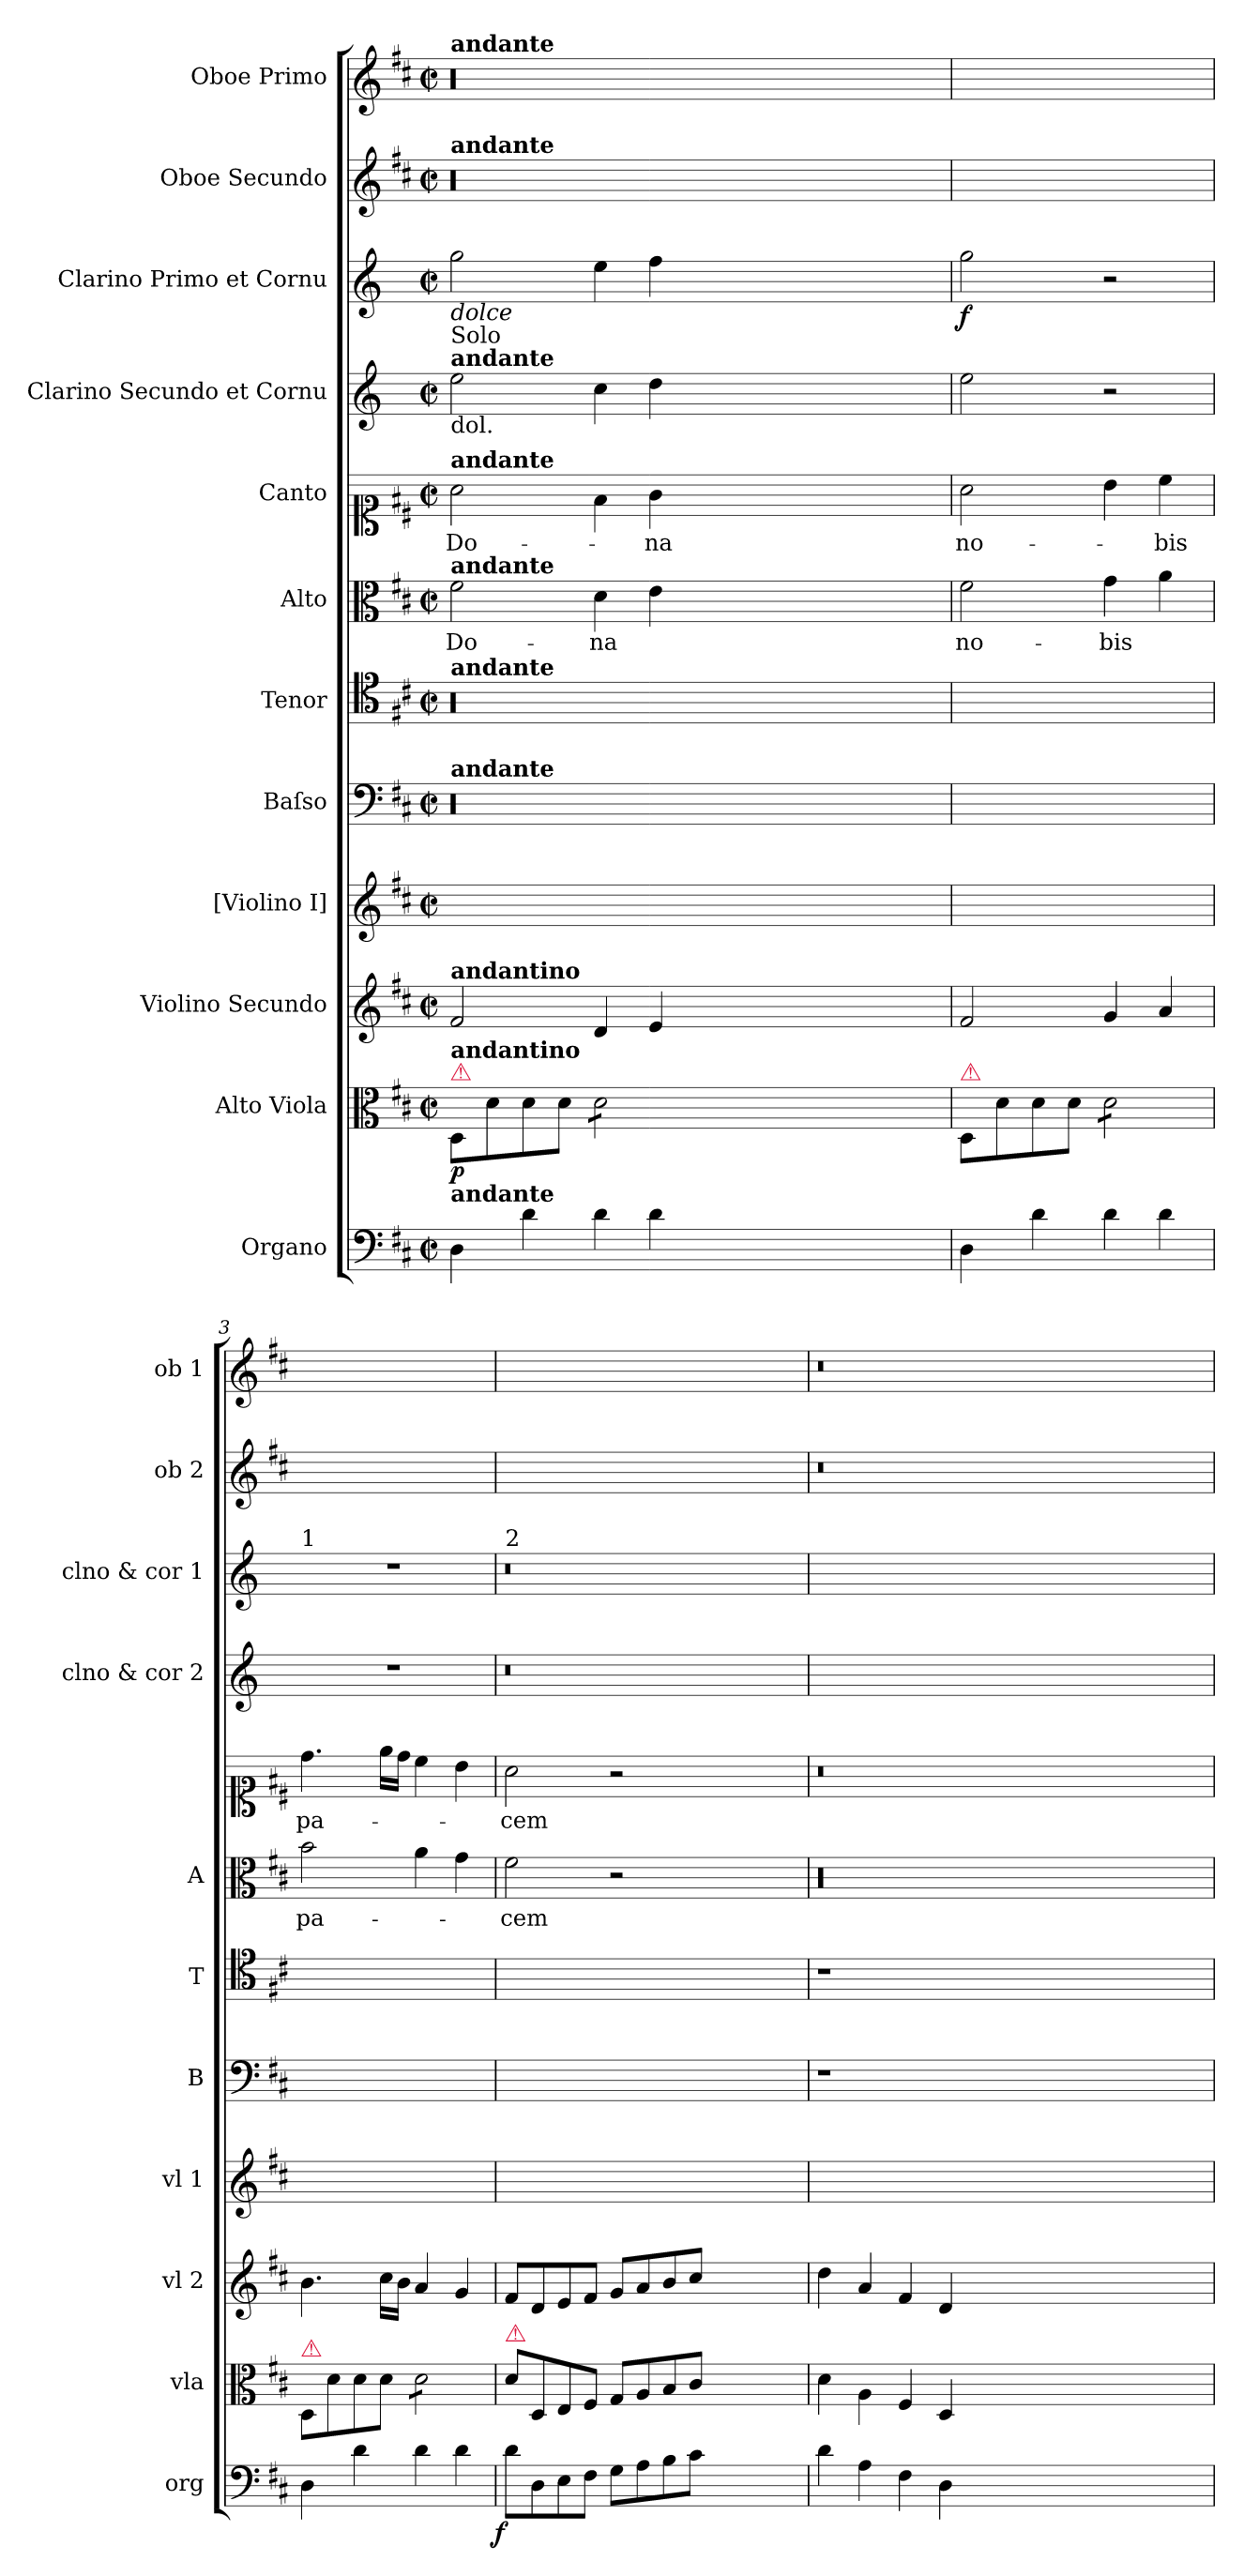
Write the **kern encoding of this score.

**kern	**dynam	**kern	**dynam	**kern	**dynam	**kern	**kern	**kern	**kern	**text	**dynam	**kern	**text	**dynam	**kern	**kern	**dynam	**kern	**kern
*part12	*part12	*part11	*part11	*part10	*part10	*part9	*part8	*part7	*part6	*part6	*part6	*part5	*part5	*part5	*part4	*part3	*part3	*part2	*part1
*staff12	*staff12	*staff11	*staff11	*staff10	*staff10	*staff9	*staff8	*staff7	*staff6	*staff6	*staff6	*staff5	*staff5	*staff5	*staff4	*staff3	*staff3	*staff2	*staff1
*I"Organo	*	*I"Alto Viola	*	*I"Violino Secundo	*	*I"[Violino I]	*I"Baſso	*I"Tenor	*I"Alto	*	*	*I"Canto	*	*	*I"Clarino Secundo et Cornu	*I"Clarino Primo et Cornu	*	*I"Oboe Secundo	*I"Oboe Primo
*I'org	*	*I'vla	*	*I'vl 2	*	*I'vl 1	*I'B	*I'T	*I'A	*	*	*	*	*	*I'clno & cor 2	*I'clno & cor 1	*	*I'ob 2	*I'ob 1
*clefF4	*	*clefC3	*	*clefG2	*	*clefG2	*clefF4	*clefC4	*clefC3	*	*	*clefC1	*	*	*clefG2	*clefG2	*	*clefG2	*clefG2
*	*	*	*	*	*	*	*	*	*	*	*	*	*	*	*ITrd-1c-2	*ITrd-1c-2	*	*	*
*k[f#c#]	*	*k[f#c#]	*	*k[f#c#]	*	*k[f#c#]	*k[f#c#]	*k[f#c#]	*k[f#c#]	*	*	*k[f#c#]	*	*	*k[f#c#]	*k[f#c#]	*	*k[f#c#]	*k[f#c#]
*D:	*	*D:	*	*D:	*	*D:	*D:	*D:	*D:	*	*	*D:	*	*	*D:	*D:	*	*D:	*D:
*M2/2	*	*M2/2	*	*M2/2	*	*M2/2	*M2/2	*M2/2	*M2/2	*	*	*M2/2	*	*	*M2/2	*M2/2	*	*M2/2	*M2/2
*met(c|)	*	*met(c|)	*	*met(c|)	*	*met(c|)	*met(c|)	*met(c|)	*met(c|)	*	*	*met(c|)	*	*	*met(c|)	*met(c|)	*	*met(c|)	*met(c|)
=1	=1	=1	=1	=1	=1	=1	=1	=1	=1	=1	=1	=1	=1	=1	=1	=1	=1	=1	=1
!	!	!	!	!	!	!	!	!	!	!	!	!	!	!	!	!	!	!	!LO:TX:a:B:t=andante
!	!	!	!	!	!	!	!	!	!	!	!	!	!	!	!	!	!	!LO:TX:a:B:t=andante	!
!	!	!	!	!	!	!	!	!	!	!	!	!	!	!	!	!LO:TX:b:i:t=dolce	!	!	!
!	!	!	!	!	!	!	!	!	!	!	!	!	!	!	!	!LO:TX:b:t=Solo	!	!	!
!	!	!	!	!	!	!	!	!	!	!	!	!	!	!	!LO:TX:b:t=dol.	!	!	!	!
!	!	!	!	!	!	!	!	!	!	!	!	!	!	!	!LO:TX:a:B:t=andante	!	!	!	!
!	!	!	!	!	!	!	!	!	!	!	!	!LO:TX:a:B:t=andante	!	!	!	!	!	!	!
!	!	!	!	!	!	!	!	!	!LO:TX:a:B:t=andante	!	!	!	!	!	!	!	!	!	!
!	!	!	!	!	!	!	!	!LO:TX:a:B:t=andante	!	!	!	!	!	!	!	!	!	!	!
!	!	!	!	!	!	!	!LO:TX:a:B:t=andante	!	!	!	!	!	!	!	!	!	!	!	!
!	!	!	!	!LO:TX:a:B:t=andantino	!	!	!	!	!	!	!	!	!	!	!	!	!	!	!
!	!	!LO:TX:a:color=crimson:t=⚠	!	!	!	!	!	!	!	!	!	!	!	!	!	!	!	!	!
!	!	!LO:TX:a:B:t=andantino	!	!	!	!	!	!	!	!	!	!	!	!	!	!	!	!	!
!LO:TX:a:B:t=andante	!	!	!	!	!	!	!	!	!	!	!	!	!	!	!	!	!	!	!
!	!	!	!	!	!	!	!	!	!	!	!LO:DY:a:rj	!	!	!LO:DY:a	!	!	!	!	!
4D\	.	8D/L	p	2f#/	po	1ryy	00r	00r	2f#\	Do-	po	2a\	Do-	po	2ff#\	2aa\	.	00r	00r
.	.	8d\	.	.	.	.	.	.	.	.	.	.	.	.	.	.	.	.	.
4d\	.	8d\	.	.	.	.	.	.	.	.	.	.	.	.	.	.	.	.	.
.	.	8d\J	.	.	.	.	.	.	.	.	.	.	.	.	.	.	.	.	.
*	*	*tremolo	*	*	*	*	*	*	*	*	*	*	*	*	*	*	*	*	*
4d\	.	8d\L	.	4d/	.	.	.	.	4d\	-na	.	4f#\	.	.	4dd\	4ff#\	.	.	.
.	.	8d\	.	.	.	.	.	.	.	.	.	.	.	.	.	.	.	.	.
4d\	.	8d\	.	4e/	.	.	.	.	4e\	.	.	4g\	-na	.	4ee\	4gg\	.	.	.
.	.	8d\J	.	.	.	.	.	.	.	.	.	.	.	.	.	.	.	.	.
*	*	*Xtremolo	*	*	*	*	*	*	*	*	*	*	*	*	*	*	*	*	*
0.ryy	.	0.ryy	.	0.ryy	.	0.ryy	.	.	0.ryy	.	.	0.ryy	.	.	0.ryy	0.ryy	.	.	.
=2	=2	=2	=2	=2	=2	=2	=2	=2	=2	=2	=2	=2	=2	=2	=2	=2	=2	=2	=2
!	!	!LO:TX:a:color=crimson:t=⚠	!	!	!	!	!	!	!	!	!	!	!	!	!	!	!	!	!
4D\	.	8D/L	.	2f#/	.	1ryy	1ryy	1ryy	2f#\	no-	.	2a\	no-	.	2ff#\	2aa\	f.	1ryy	1ryy
.	.	8d\	.	.	.	.	.	.	.	.	.	.	.	.	.	.	.	.	.
4d\	.	8d\	.	.	.	.	.	.	.	.	.	.	.	.	.	.	.	.	.
.	.	8d\J	.	.	.	.	.	.	.	.	.	.	.	.	.	.	.	.	.
*	*	*tremolo	*	*	*	*	*	*	*	*	*	*	*	*	*	*	*	*	*
4d\	.	8d\L	.	4g/	.	.	.	.	4g\	-bis	.	4b\	.	.	2r	2r	.	.	.
.	.	8d\	.	.	.	.	.	.	.	.	.	.	.	.	.	.	.	.	.
4d\	.	8d\	.	4a/	.	.	.	.	4a\	.	.	4cc#\	-bis	.	.	.	.	.	.
.	.	8d\J	.	.	.	.	.	.	.	.	.	.	.	.	.	.	.	.	.
*	*	*Xtremolo	*	*	*	*	*	*	*	*	*	*	*	*	*	*	*	*	*
=3	=3	=3	=3	=3	=3	=3	=3	=3	=3	=3	=3	=3	=3	=3	=3	=3	=3	=3	=3
!	!	!	!	!	!	!	!	!	!	!	!	!	!	!	!	!LO:TX:a:t=1	!	!	!
!	!	!LO:TX:a:color=crimson:t=⚠	!	!	!	!	!	!	!	!	!	!	!	!	!	!	!	!	!
4D\	.	8D/L	.	4.b\	.	1ryy	1ryy	1ryy	2b\	pa-	.	4.dd\	pa-	.	1r	1r	.	1ryy	1ryy
.	.	8d\	.	.	.	.	.	.	.	.	.	.	.	.	.	.	.	.	.
4d\	.	8d\	.	.	.	.	.	.	.	.	.	.	.	.	.	.	.	.	.
.	.	8d\J	.	16cc#\LL	.	.	.	.	.	.	.	16ee\LL	.	.	.	.	.	.	.
.	.	.	.	16b\JJ	.	.	.	.	.	.	.	16dd\JJ	.	.	.	.	.	.	.
*	*	*tremolo	*	*	*	*	*	*	*	*	*	*	*	*	*	*	*	*	*
4d\	.	8d\L	.	4a/	.	.	.	.	4a\	.	.	4cc#\	.	.	.	.	.	.	.
.	.	8d\	.	.	.	.	.	.	.	.	.	.	.	.	.	.	.	.	.
4d\	.	8d\	.	4g/	.	.	.	.	4g\	.	.	4b\	.	.	.	.	.	.	.
.	.	8d\J	.	.	.	.	.	.	.	.	.	.	.	.	.	.	.	.	.
*	*	*Xtremolo	*	*	*	*	*	*	*	*	*	*	*	*	*	*	*	*	*
=4	=4	=4	=4	=4	=4	=4	=4	=4	=4	=4	=4	=4	=4	=4	=4	=4	=4	=4	=4
!	!	!	!	!	!	!	!	!	!	!	!	!	!	!	!	!LO:TX:a:t=2	!	!	!
!	!	!LO:TX:a:color=crimson:t=⚠	!	!	!	!	!	!	!	!	!	!	!	!	!	!	!	!	!
!	!LO:DY:rj	!	!	!	!	!	!	!	!	!	!LO:DY:a:rj	!	!	!LO:DY:a	!	!	!	!	!
8d\L	f.	8d\L	fr	8f#/L	fr	1ryy	0ryy	0ryy	2f#\	-cem	fr.	2a\	-cem	for	0r	0r	.	0ryy	0ryy
8D\	.	8D/	.	8d/	.	.	.	.	.	.	.	.	.	.	.	.	.	.	.
8E\	.	8E/	.	8e/	.	.	.	.	.	.	.	.	.	.	.	.	.	.	.
8F#\J	.	8F#/J	.	8f#/J	.	.	.	.	.	.	.	.	.	.	.	.	.	.	.
8G\L	.	8G/L	.	8g/L	.	.	.	.	2r	.	.	2r	.	.	.	.	.	.	.
8A\	.	8A/	.	8a/	.	.	.	.	.	.	.	.	.	.	.	.	.	.	.
8B\	.	8B/	.	8b/	.	.	.	.	.	.	.	.	.	.	.	.	.	.	.
8c#\J	.	8c#/J	.	8cc#/J	.	.	.	.	.	.	.	.	.	.	.	.	.	.	.
1ryy	.	1ryy	.	1ryy	.	1ryy	.	.	1ryy	.	.	1ryy	.	.	.	.	.	.	.
=5	=5	=5	=5	=5	=5	=5	=5	=5	=5	=5	=5	=5	=5	=5	=5	=5	=5	=5	=5
4d\	.	4d\	.	4dd\	.	1ryy	1r	1r	00r	.	.	0r	.	.	00ryy	00ryy	.	0r	0r
4A\	.	4A\	.	4a/	.	.	.	.	.	.	.	.	.	.	.	.	.	.	.
4F#\	.	4F#/	.	4f#/	.	.	.	.	.	.	.	.	.	.	.	.	.	.	.
4D\	.	4D/	.	4d/	.	.	.	.	.	.	.	.	.	.	.	.	.	.	.
0.ryy	.	0.ryy	.	0.ryy	.	0.ryy	0.ryy	0.ryy	.	.	.	.	.	.	.	.	.	.	.
.	.	.	.	.	.	.	.	.	.	.	.	0ryy	.	.	.	.	.	0ryy	0ryy
=	=	=	=	=	=	=	=	=	=	=	=	=	=	=	=	=	=	=	=
*-	*-	*-	*-	*-	*-	*-	*-	*-	*-	*-	*-	*-	*-	*-	*-	*-	*-	*-	*-
